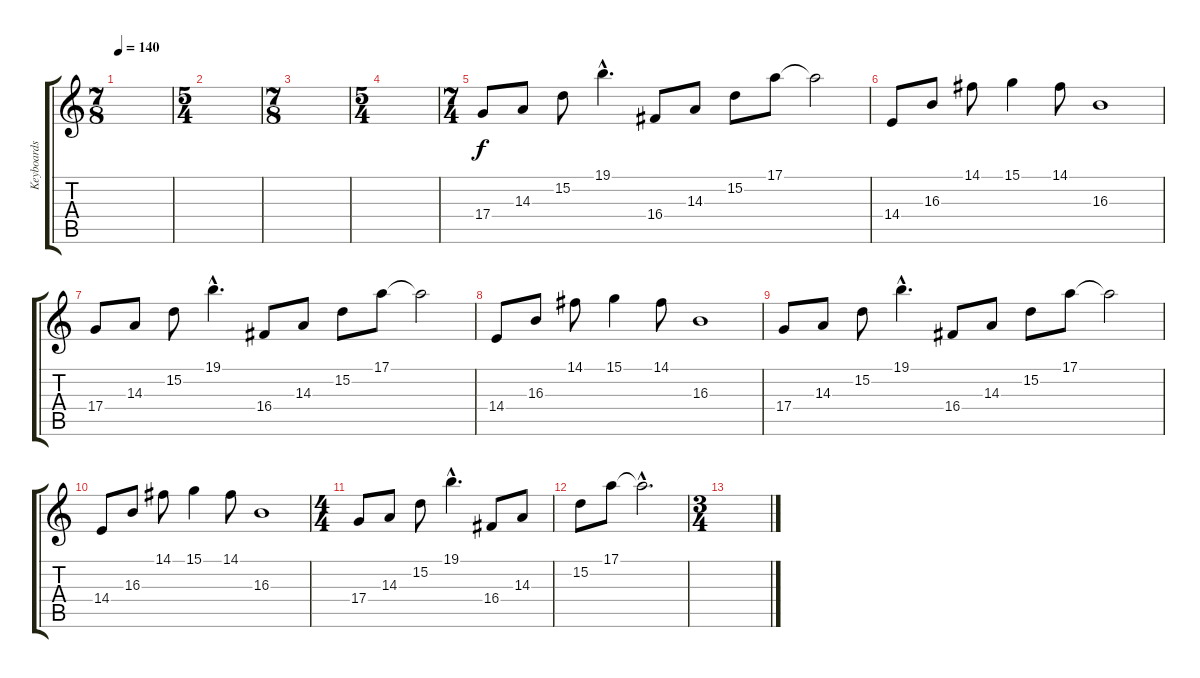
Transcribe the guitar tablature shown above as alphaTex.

\track ("Keyboards" "Keyboards") {instrument acousticgrandpiano}
\staff {score tabs}
\tuning (E4 B3 G3 D3 A2 E2) {hide}
\ts (7 8)
\tempo 140
\clef g2
\ks c
|
\ts (5 4)
|
\ts (7 8)
|
\ts (5 4)
|
\ts (7 4)
17.4.8 14.3.8 15.2.8 19.1{hac}.4{d} 16.4.8 14.3.8 15.2.8 17.1.8 17.1{t}.2 |
14.4.8 16.3.8 14.1.8 15.1.4 14.1.8 16.3.1 |
17.4.8 14.3.8 15.2.8 19.1{hac}.4{d} 16.4.8 14.3.8 15.2.8 17.1.8 17.1{t}.2 |
14.4.8 16.3.8 14.1.8 15.1.4 14.1.8 16.3.1 |
17.4.8 14.3.8 15.2.8 19.1{hac}.4{d} 16.4.8 14.3.8 15.2.8 17.1.8 17.1{t}.2 |
14.4.8 16.3.8 14.1.8 15.1.4 14.1.8 16.3.1 |
\ts (4 4)
17.4.8 14.3.8 15.2.8 19.1{hac}.4{d} 16.4.8 14.3.8 |
15.2.8 17.1.8 17.1{hac t}.2{d} |
\ts (3 4)
